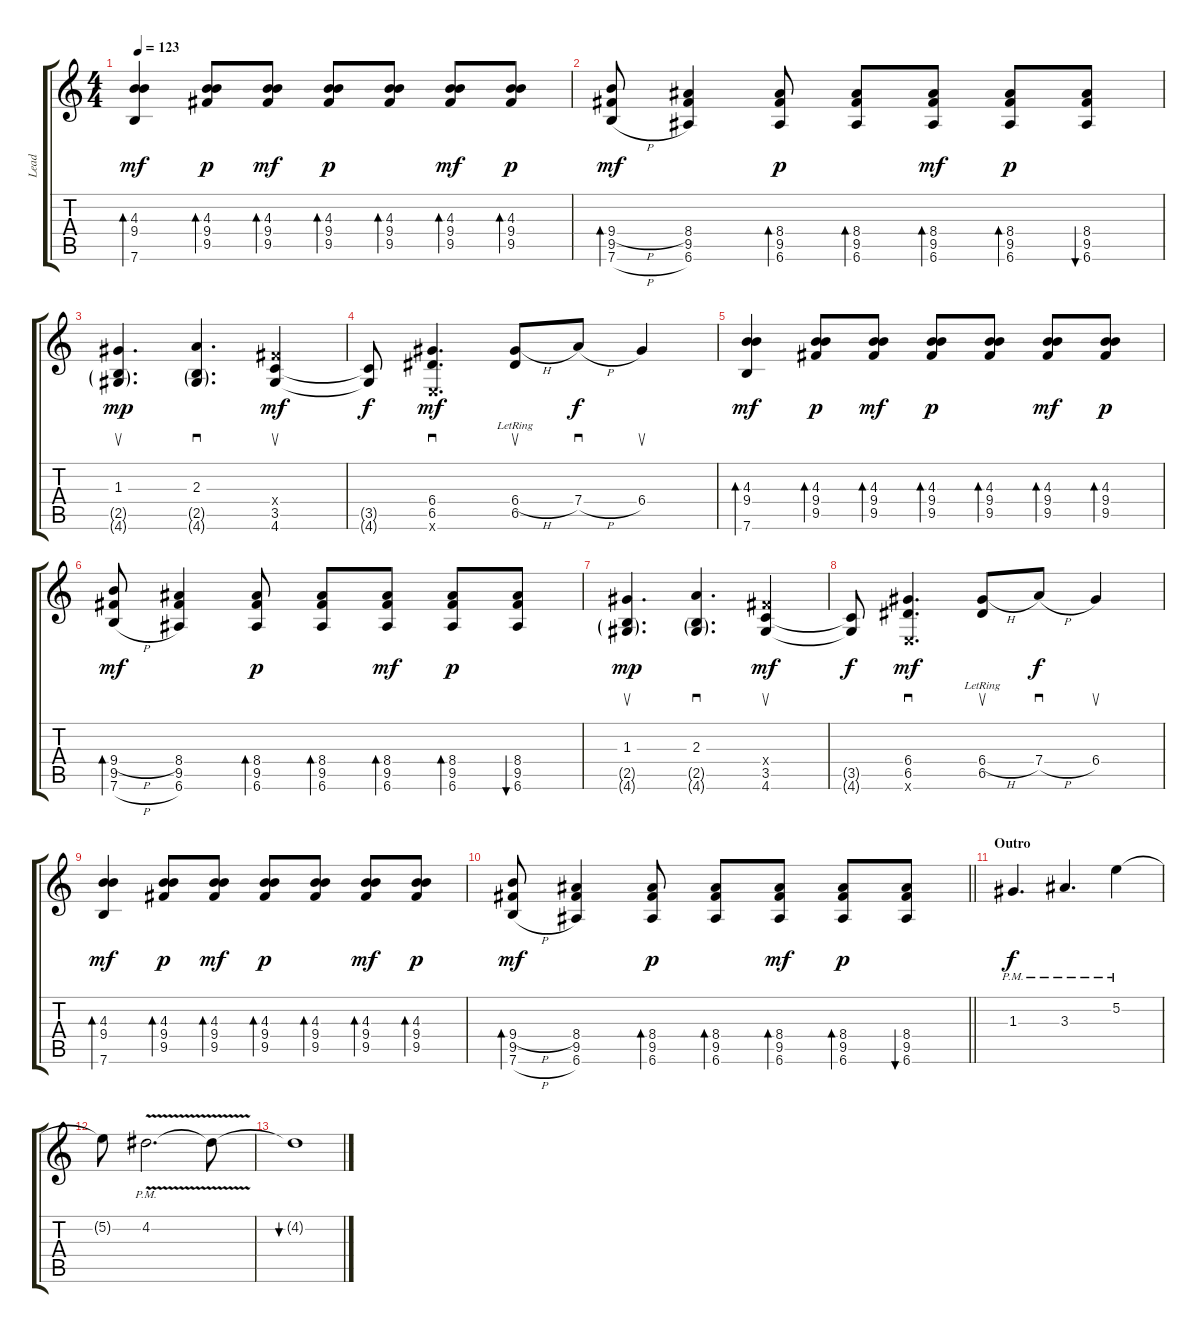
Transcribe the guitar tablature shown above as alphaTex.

\track ("Lead" "Lead") {instrument acousticguitarsteel}
\staff {score tabs}
\tuning (E4 B3 G3 D3 A2 E2) {hide}
\ts (4 4)
\tempo 123
\clef g2
\ks c
(4.3 9.4 7.6).4{bd 60 dy mf} (4.3 9.4 9.5).8{bd 60 dy p} (4.3 9.4 9.5).8{bd 60 dy mf} (4.3 9.4 9.5).8{bd 60 dy p} (4.3 9.4 9.5).8{bd 60} (4.3 9.4 9.5).8{bd 60 dy mf} (4.3 9.4 9.5).8{bd 60 dy p} |
(9.4{h} 9.5 7.6{h}).8{bd 60 dy mf} (8.4 9.5 6.6).4 (8.4 9.5 6.6).8{bd 60 dy p} (8.4 9.5 6.6).8{bd 60} (8.4 9.5 6.6).8{bd 60 dy mf} (8.4 9.5 6.6).8{bd 60 dy p} (8.4 9.5 6.6).8{bu 60} |
(1.3 2.5{g} 4.6{g}).4{d su dy mp} (2.3 2.5{g} 4.6{g}).4{d sd} (4.4{x} 3.5 4.6).4{su dy mf} |
(3.5{t} 4.6{t}).8{dy f} (6.4 6.5 0.6{x}).4{d sd dy mf} (6.4{h} 6.5{lr}).8{su} 7.4{h}.8{sd dy f} 6.4.4{su} |
(4.3 9.4 7.6).4{bd 60 dy mf} (4.3 9.4 9.5).8{bd 60 dy p} (4.3 9.4 9.5).8{bd 60 dy mf} (4.3 9.4 9.5).8{bd 60 dy p} (4.3 9.4 9.5).8{bd 60} (4.3 9.4 9.5).8{bd 60 dy mf} (4.3 9.4 9.5).8{bd 60 dy p} |
(9.4{h} 9.5 7.6{h}).8{bd 60 dy mf} (8.4 9.5 6.6).4 (8.4 9.5 6.6).8{bd 60 dy p} (8.4 9.5 6.6).8{bd 60} (8.4 9.5 6.6).8{bd 60 dy mf} (8.4 9.5 6.6).8{bd 60 dy p} (8.4 9.5 6.6).8{bu 60} |
(1.3 2.5{g} 4.6{g}).4{d su dy mp} (2.3 2.5{g} 4.6{g}).4{d sd} (4.4{x} 3.5 4.6).4{su dy mf} |
(3.5{t} 4.6{t}).8{dy f} (6.4 6.5 0.6{x}).4{d sd dy mf} (6.4{h} 6.5{lr}).8{su} 7.4{h}.8{sd dy f} 6.4.4{su} |
(4.3 9.4 7.6).4{bd 60 dy mf} (4.3 9.4 9.5).8{bd 60 dy p} (4.3 9.4 9.5).8{bd 60 dy mf} (4.3 9.4 9.5).8{bd 60 dy p} (4.3 9.4 9.5).8{bd 60} (4.3 9.4 9.5).8{bd 60 dy mf} (4.3 9.4 9.5).8{bd 60 dy p} |
\barLineRight lightlight
(9.4{h} 9.5 7.6{h}).8{bd 60 dy mf} (8.4 9.5 6.6).4 (8.4 9.5 6.6).8{bd 60 dy p} (8.4 9.5 6.6).8{bd 60} (8.4 9.5 6.6).8{bd 60 dy mf} (8.4 9.5 6.6).8{bd 60 dy p} (8.4 9.5 6.6).8{bu 60} |
\section ("" "Outro")
1.3{pm}.4{d dy f} 3.3{pm}.4{d} 5.2{pm}.4 |
5.2{t}.8 4.2{v pm}.2{d} 4.2{t}.8 |
4.2{t}.1{bu 480}
